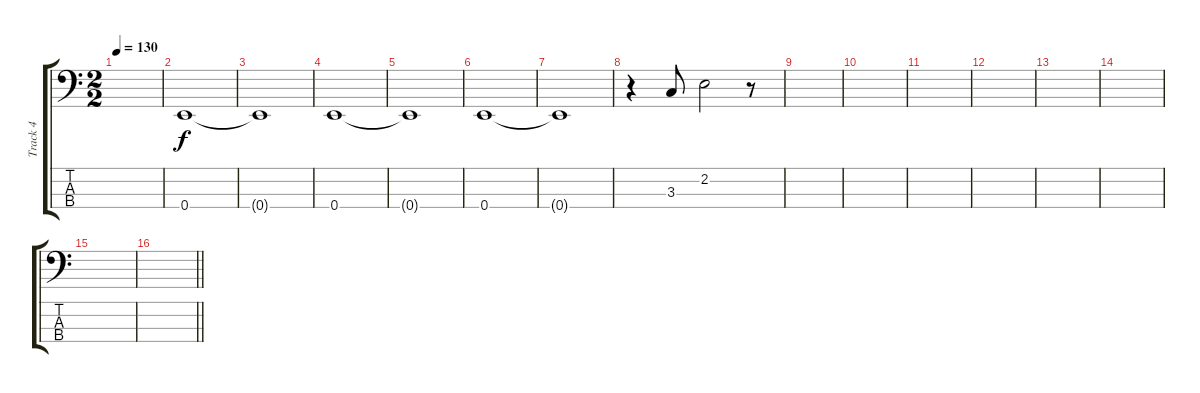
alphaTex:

\track ("Track 4" "Track 4") {instrument slapbass2}
\staff {score tabs}
\tuning (G2 D2 A1 E1) {hide}
\ts (2 2)
\tempo 130
\clef f4
\ks c
|
0.4.1 |
0.4{t}.1 |
0.4.1 |
0.4{t}.1 |
0.4.1 |
0.4{t}.1 |
r.4 3.3.8 2.2.2 r.8 |
|
|
|
|
|
|
|
\barLineRight lightlight
